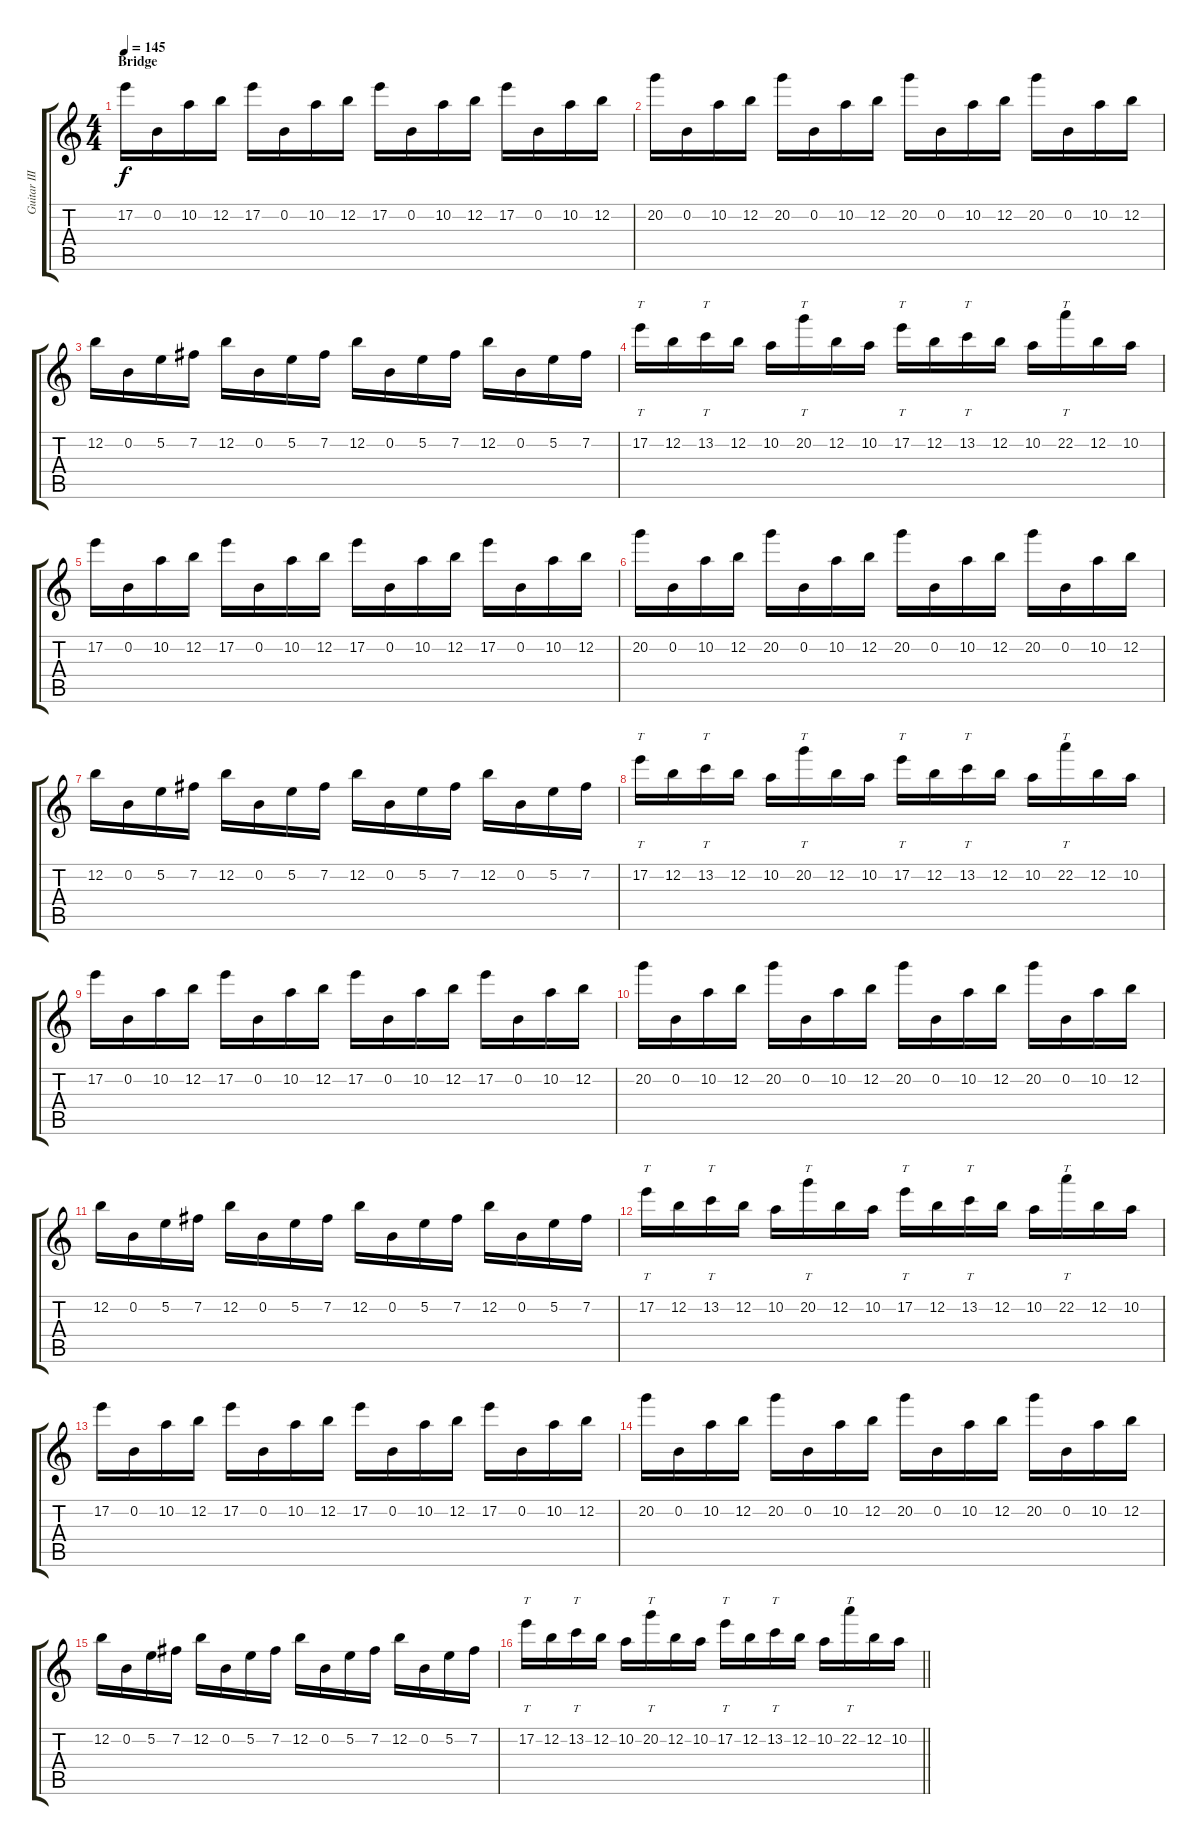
\track ("Guitar III" "Guitar III") {instrument distortionguitar}
\staff {score tabs}
\tuning (E4 B3 G3 D3 A2 E2) {hide}
\ts (4 4)
\section ("" "Bridge")
\tempo 145
\clef g2
\ks c
17.2.16{dy f} 0.2.16 10.2.16 12.2.16 17.2.16 0.2.16 10.2.16 12.2.16 17.2.16 0.2.16 10.2.16 12.2.16 17.2.16 0.2.16 10.2.16 12.2.16 |
20.2.16 0.2.16 10.2.16 12.2.16 20.2.16 0.2.16 10.2.16 12.2.16 20.2.16 0.2.16 10.2.16 12.2.16 20.2.16 0.2.16 10.2.16 12.2.16 |
12.2.16 0.2.16 5.2.16 7.2.16 12.2.16 0.2.16 5.2.16 7.2.16 12.2.16 0.2.16 5.2.16 7.2.16 12.2.16 0.2.16 5.2.16 7.2.16 |
17.2.16{tt} 12.2.16 13.2.16{tt} 12.2.16 10.2.16 20.2.16{tt} 12.2.16 10.2.16 17.2.16{tt} 12.2.16 13.2.16{tt} 12.2.16 10.2.16 22.2.16{tt} 12.2.16 10.2.16 |
17.2.16 0.2.16 10.2.16 12.2.16 17.2.16 0.2.16 10.2.16 12.2.16 17.2.16 0.2.16 10.2.16 12.2.16 17.2.16 0.2.16 10.2.16 12.2.16 |
20.2.16 0.2.16 10.2.16 12.2.16 20.2.16 0.2.16 10.2.16 12.2.16 20.2.16 0.2.16 10.2.16 12.2.16 20.2.16 0.2.16 10.2.16 12.2.16 |
12.2.16 0.2.16 5.2.16 7.2.16 12.2.16 0.2.16 5.2.16 7.2.16 12.2.16 0.2.16 5.2.16 7.2.16 12.2.16 0.2.16 5.2.16 7.2.16 |
17.2.16{tt} 12.2.16 13.2.16{tt} 12.2.16 10.2.16 20.2.16{tt} 12.2.16 10.2.16 17.2.16{tt} 12.2.16 13.2.16{tt} 12.2.16 10.2.16 22.2.16{tt} 12.2.16 10.2.16 |
17.2.16 0.2.16 10.2.16 12.2.16 17.2.16 0.2.16 10.2.16 12.2.16 17.2.16 0.2.16 10.2.16 12.2.16 17.2.16 0.2.16 10.2.16 12.2.16 |
20.2.16 0.2.16 10.2.16 12.2.16 20.2.16 0.2.16 10.2.16 12.2.16 20.2.16 0.2.16 10.2.16 12.2.16 20.2.16 0.2.16 10.2.16 12.2.16 |
12.2.16 0.2.16 5.2.16 7.2.16 12.2.16 0.2.16 5.2.16 7.2.16 12.2.16 0.2.16 5.2.16 7.2.16 12.2.16 0.2.16 5.2.16 7.2.16 |
17.2.16{tt} 12.2.16 13.2.16{tt} 12.2.16 10.2.16 20.2.16{tt} 12.2.16 10.2.16 17.2.16{tt} 12.2.16 13.2.16{tt} 12.2.16 10.2.16 22.2.16{tt} 12.2.16 10.2.16 |
17.2.16 0.2.16 10.2.16 12.2.16 17.2.16 0.2.16 10.2.16 12.2.16 17.2.16 0.2.16 10.2.16 12.2.16 17.2.16 0.2.16 10.2.16 12.2.16 |
20.2.16 0.2.16 10.2.16 12.2.16 20.2.16 0.2.16 10.2.16 12.2.16 20.2.16 0.2.16 10.2.16 12.2.16 20.2.16 0.2.16 10.2.16 12.2.16 |
12.2.16 0.2.16 5.2.16 7.2.16 12.2.16 0.2.16 5.2.16 7.2.16 12.2.16 0.2.16 5.2.16 7.2.16 12.2.16 0.2.16 5.2.16 7.2.16 |
\barLineRight lightlight
17.2.16{tt} 12.2.16 13.2.16{tt} 12.2.16 10.2.16 20.2.16{tt} 12.2.16 10.2.16 17.2.16{tt} 12.2.16 13.2.16{tt} 12.2.16 10.2.16 22.2.16{tt} 12.2.16 10.2.16
